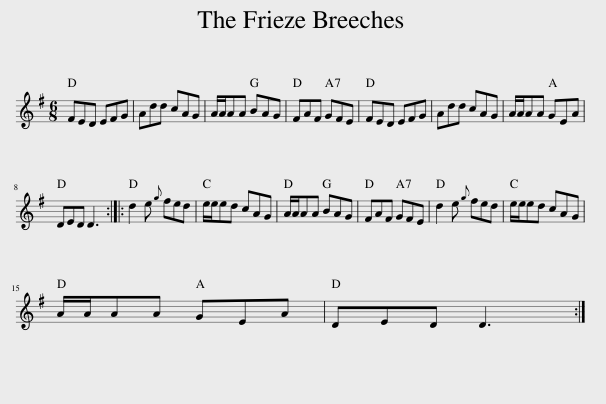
X:1
L:1/8
M:6/8
I:linebreak $
K:G
V:1 treble
V:1
 FED EFG | Add cAG | A/A/AA BAG | FAF GFE | FED EFG | %5
 Add cAG | A/A/AA GEA |$ DED D3 :: d2 e{g} fed | e/e/ed cAG | %10
 A/A/AA BAG | FAF GFE | d2 e{g} fed | e/e/ed cAG |$ A/A/AA GEA | %15
 DED D3 :| %16
